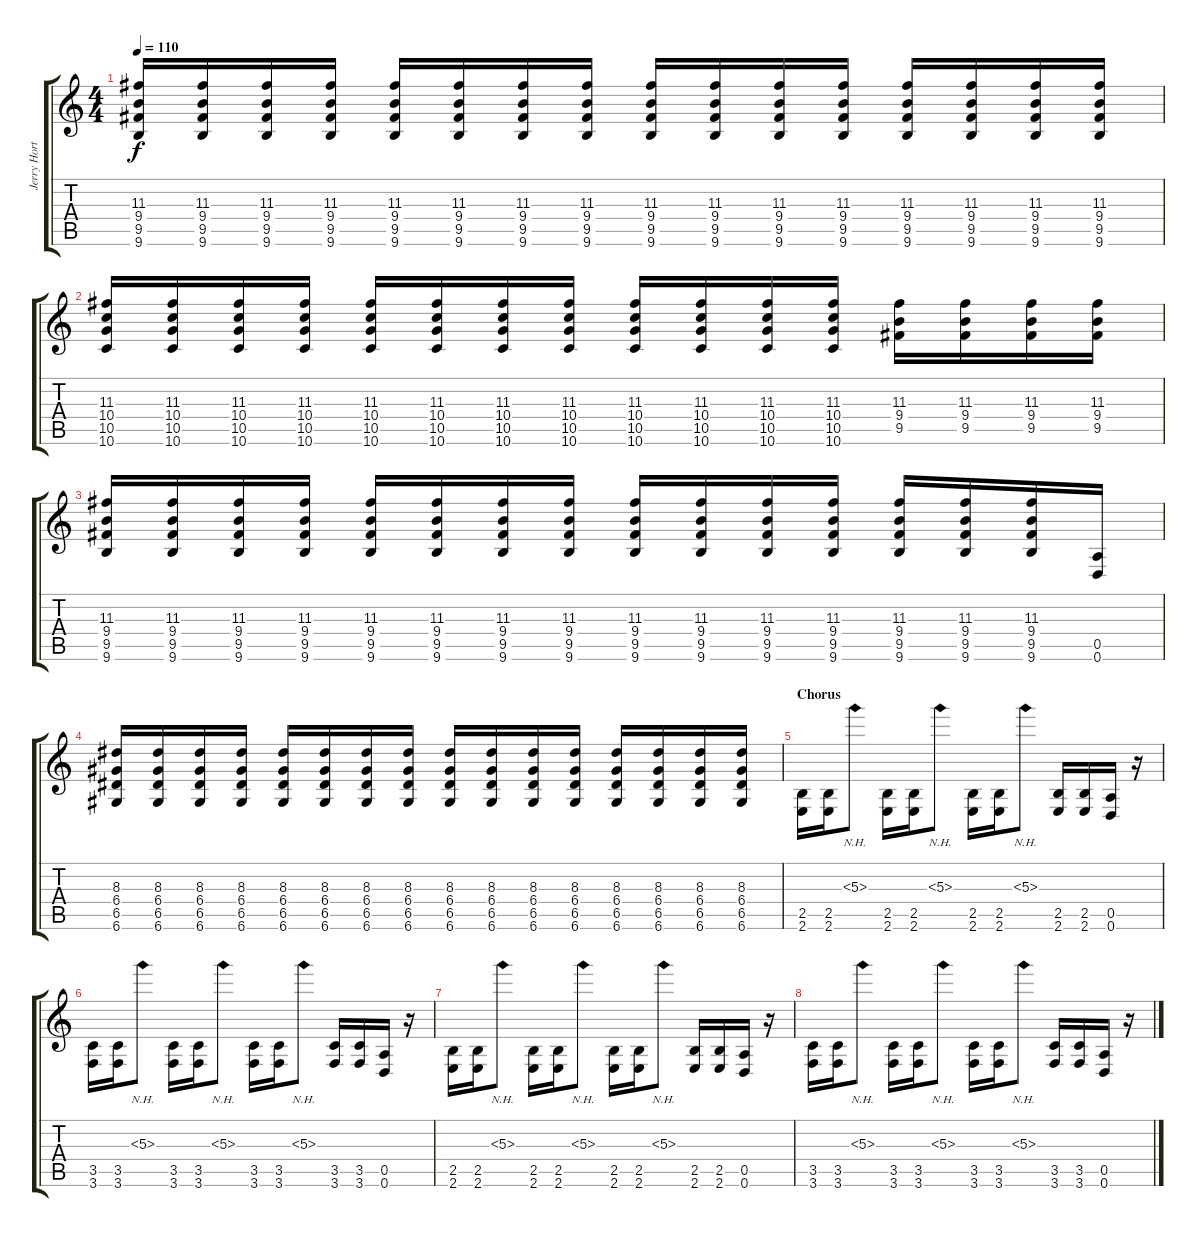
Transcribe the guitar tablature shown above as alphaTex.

\track ("Jerry Horton Fill" "Jerry Hort") {instrument distortionguitar}
\staff {score tabs}
\tuning (E4 B3 G3 D3 A2 D2) {hide}
\ts (4 4)
\tempo 110
\clef g2
\ks c
(11.3 9.4 9.5 9.6).16{dy f} (11.3 9.4 9.5 9.6).16 (11.3 9.4 9.5 9.6).16 (11.3 9.4 9.5 9.6).16 (11.3 9.4 9.5 9.6).16 (11.3 9.4 9.5 9.6).16 (11.3 9.4 9.5 9.6).16 (11.3 9.4 9.5 9.6).16 (11.3 9.4 9.5 9.6).16 (11.3 9.4 9.5 9.6).16 (11.3 9.4 9.5 9.6).16 (11.3 9.4 9.5 9.6).16 (11.3 9.4 9.5 9.6).16 (11.3 9.4 9.5 9.6).16 (11.3 9.4 9.5 9.6).16 (11.3 9.4 9.5 9.6).16 |
(11.3 10.4 10.5 10.6).16 (11.3 10.4 10.5 10.6).16 (11.3 10.4 10.5 10.6).16 (11.3 10.4 10.5 10.6).16 (11.3 10.4 10.5 10.6).16 (11.3 10.4 10.5 10.6).16 (11.3 10.4 10.5 10.6).16 (11.3 10.4 10.5 10.6).16 (11.3 10.4 10.5 10.6).16 (11.3 10.4 10.5 10.6).16 (11.3 10.4 10.5 10.6).16 (11.3 10.4 10.5 10.6).16 (11.3 9.4 9.5).16 (11.3 9.4 9.5).16 (11.3 9.4 9.5).16 (11.3 9.4 9.5).16 |
(11.3 9.4 9.5 9.6).16 (11.3 9.4 9.5 9.6).16 (11.3 9.4 9.5 9.6).16 (11.3 9.4 9.5 9.6).16 (11.3 9.4 9.5 9.6).16 (11.3 9.4 9.5 9.6).16 (11.3 9.4 9.5 9.6).16 (11.3 9.4 9.5 9.6).16 (11.3 9.4 9.5 9.6).16 (11.3 9.4 9.5 9.6).16 (11.3 9.4 9.5 9.6).16 (11.3 9.4 9.5 9.6).16 (11.3 9.4 9.5 9.6).16 (11.3 9.4 9.5 9.6).16 (11.3 9.4 9.5 9.6).16 (0.5 0.6).16 |
(8.3 6.4 6.5 6.6).16 (8.3 6.4 6.5 6.6).16 (8.3 6.4 6.5 6.6).16 (8.3 6.4 6.5 6.6).16 (8.3 6.4 6.5 6.6).16 (8.3 6.4 6.5 6.6).16 (8.3 6.4 6.5 6.6).16 (8.3 6.4 6.5 6.6).16 (8.3 6.4 6.5 6.6).16 (8.3 6.4 6.5 6.6).16 (8.3 6.4 6.5 6.6).16 (8.3 6.4 6.5 6.6).16 (8.3 6.4 6.5 6.6).16 (8.3 6.4 6.5 6.6).16 (8.3 6.4 6.5 6.6).16 (8.3 6.4 6.5 6.6).16 |
\section ("" "Chorus")
(2.5 2.6).16 (2.5 2.6).16 5.3{nh}.8 (2.5 2.6).16 (2.5 2.6).16 5.3{nh}.8 (2.5 2.6).16 (2.5 2.6).16 5.3{nh}.8 (2.5 2.6).16 (2.5 2.6).16 (0.5 0.6).16 r.16 |
(3.5 3.6).16 (3.5 3.6).16 5.3{nh}.8 (3.5 3.6).16 (3.5 3.6).16 5.3{nh}.8 (3.5 3.6).16 (3.5 3.6).16 5.3{nh}.8 (3.5 3.6).16 (3.5 3.6).16 (0.5 0.6).16 r.16 |
(2.5 2.6).16 (2.5 2.6).16 5.3{nh}.8 (2.5 2.6).16 (2.5 2.6).16 5.3{nh}.8 (2.5 2.6).16 (2.5 2.6).16 5.3{nh}.8 (2.5 2.6).16 (2.5 2.6).16 (0.5 0.6).16 r.16 |
(3.5 3.6).16 (3.5 3.6).16 5.3{nh}.8 (3.5 3.6).16 (3.5 3.6).16 5.3{nh}.8 (3.5 3.6).16 (3.5 3.6).16 5.3{nh}.8 (3.5 3.6).16 (3.5 3.6).16 (0.5 0.6).16 r.16
